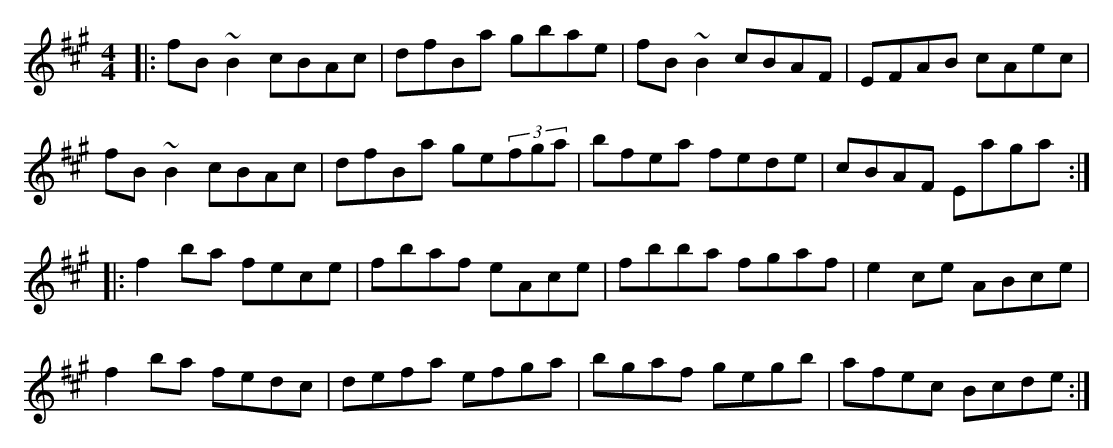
X:1
M:4/4
K:Bdor
|:fB~B2 cBAc|dfBa gbae|fB~B2 cBAF|EFAB cAec|
fB~B2 cBAc|dfBa ge(3fga|bfea fede|cBAF Eaga:|
|:f2ba fece|fbaf eAce|fbba fgaf|e2ce ABce|
f2ba fedc|defa efga|bgaf gegb|afec Bcde:|
